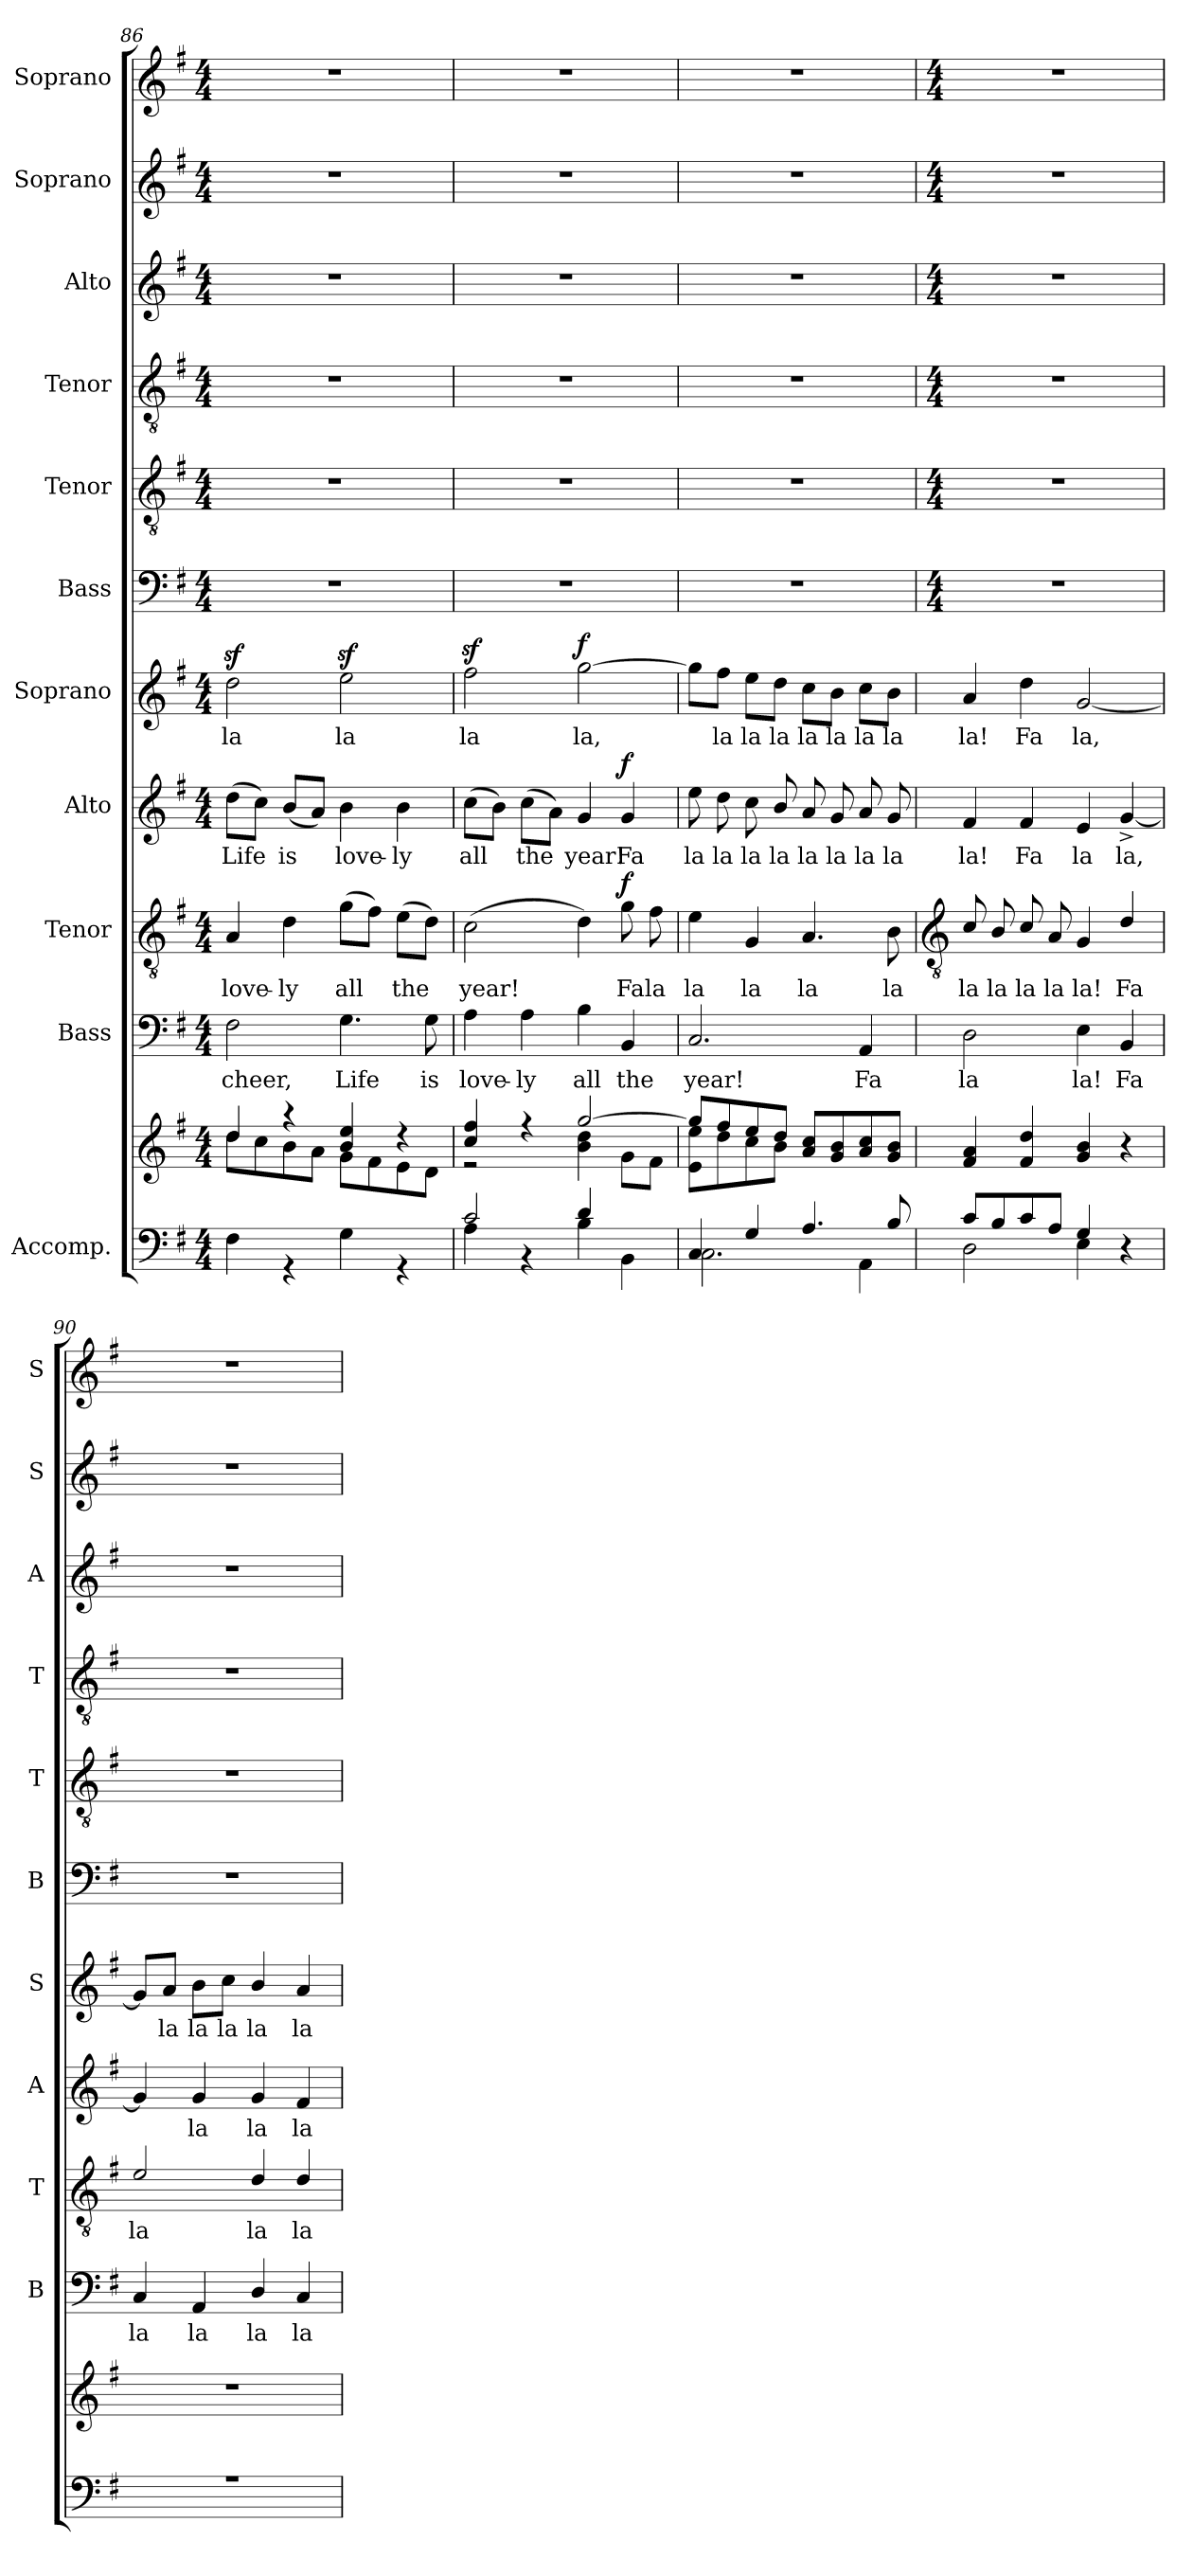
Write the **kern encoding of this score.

**kern	**kern	**kern	**text	**kern	**text	**dynam	**kern	**text	**dynam	**kern	**text	**dynam	**kern	**kern	**kern	**kern	**kern	**kern
*part11	*part11	*part10	*part10	*part9	*part9	*part9	*part8	*part8	*part8	*part7	*part7	*part7	*part6	*part5	*part4	*part3	*part2	*part1
*staff12	*staff11	*staff10	*staff10	*staff9	*staff9	*staff9	*staff8	*staff8	*staff8	*staff7	*staff7	*staff7	*staff6	*staff5	*staff4	*staff3	*staff2	*staff1
*I"Accomp.	*	*I"Bass	*	*I"Tenor	*	*	*I"Alto	*	*	*I"Soprano	*	*	*I"Bass	*I"Tenor	*I"Tenor	*I"Alto	*I"Soprano	*I"Soprano
*	*	*I'B	*	*I'T	*	*	*I'A	*	*	*I'S	*	*	*I'B	*I'T	*I'T	*I'A	*I'S	*I'S
*clefF4	*clefG2	*clefF4	*	*clefGv2	*	*	*clefG2	*	*	*clefG2	*	*	*clefF4	*clefGv2	*clefGv2	*clefG2	*clefG2	*clefG2
*k[f#]	*k[f#]	*k[f#]	*	*k[f#]	*	*	*k[f#]	*	*	*k[f#]	*	*	*k[f#]	*k[f#]	*k[f#]	*k[f#]	*k[f#]	*k[f#]
*G:	*G:	*G:	*	*G:	*	*	*G:	*	*	*G:	*	*	*G:	*G:	*G:	*G:	*G:	*G:
*M4/4	*M4/4	*M4/4	*	*M4/4	*	*	*M4/4	*	*	*M4/4	*	*	*M4/4	*M4/4	*M4/4	*M4/4	*M4/4	*M4/4
=86	=86	=86	=86	=86	=86	=86	=86	=86	=86	=86	=86	=86	=86	=86	=86	=86	=86	=86
*^	*^	*	*	*	*	*	*	*	*	*	*	*	*	*	*	*	*	*
!	!	!	!	!	!LO:LY:b	!	!LO:LY:b	!	!	!LO:LY:b	!	!	!LO:LY:b	!	!	!	!	!	!	!
1ryy	4F#\	4dd/	8ddL	2F#	cheer,	4A	love-	.	(>8ddL	Life	.	2ddz<	la	.	1r	1r	1r	1r	1r	1r
.	.	.	8cc	.	.	.	.	.	8ccJ)	.	.	.	.	.	.	.	.	.	.	.
!	!	!	!	!	!	!	!LO:LY:b	!	!	!LO:LY:b	!	!	!	!	!	!	!	!	!	!
.	4r	4r	8b	.	.	4d	-ly	.	(<8bL	is	.	.	.	.	.	.	.	.	.	.
.	.	.	8aJ	.	.	.	.	.	8aJ)	.	.	.	.	.	.	.	.	.	.	.
!	!	!	!	!	!LO:LY:b	!	!LO:LY:b	!	!	!LO:LY:b	!	!	!LO:LY:b	!	!	!	!	!	!	!
.	4G\	4b/ 4ee/	8g\L	4.G	Life	(>8gL	all	.	4b	love-	.	2eez<	la	.	.	.	.	.	.	.
.	.	.	8f#\	.	.	8f#J)	.	.	.	.	.	.	.	.	.	.	.	.	.	.
!	!	!	!	!	!	!	!LO:LY:b	!	!	!LO:LY:b	!	!	!	!	!	!	!	!	!	!
.	4r	4r	8e\	.	.	(>8eL	the	.	4b	-ly	.	.	.	.	.	.	.	.	.	.
!	!	!	!	!	!LO:LY:b	!	!	!	!	!	!	!	!	!	!	!	!	!	!	!
.	.	.	8d\J	8G	is	8dJ)	.	.	.	.	.	.	.	.	.	.	.	.	.	.
=87	=87	=87	=87	=87	=87	=87	=87	=87	=87	=87	=87	=87	=87	=87	=87	=87	=87	=87	=87	=87
!	!	!	!	!	!LO:LY:b	!	!LO:LY:b	!	!	!LO:LY:b	!	!	!LO:LY:b	!	!	!	!	!	!	!
2c/	4A\	4cc/ 4ff#/	2r	4A	love-	(>2c	year!	.	(>8ccL	all	.	2ff#z<	la	.	1r	1r	1r	1r	1r	1r
.	.	.	.	.	.	.	.	.	8bJ)	.	.	.	.	.	.	.	.	.	.	.
!	!	!	!	!	!LO:LY:b	!	!	!	!	!LO:LY:b	!	!	!	!	!	!	!	!	!	!
.	4r	4r	.	4A	-ly	.	.	.	(>8ccL	the	.	.	.	.	.	.	.	.	.	.
.	.	.	.	.	.	.	.	.	8aJ)	.	.	.	.	.	.	.	.	.	.	.
!	!	!	!	!	!LO:LY:b	!	!	!	!	!LO:LY:b	!	!	!LO:LY:b	!LO:DY:b	!	!	!	!	!	!
4d	4B\	[2gg/	4b 4dd	4B	all	4d)	.	.	4g	year!	.	[2gg	la,	f	.	.	.	.	.	.
!	!	!	!	!	!LO:LY:b	!	!LO:LY:b	!LO:DY:b	!	!LO:LY:b	!LO:DY:b	!	!	!	!	!	!	!	!	!
4ryy	4BB\	.	8g\L	4BB	the	8g	Fa	f	4g	Fa	f	.	.	.	.	.	.	.	.	.
!	!	!	!	!	!	!	!LO:LY:b	!	!	!	!	!	!	!	!	!	!	!	!	!
.	.	.	8f#\J	.	.	8f#	la	.	.	.	.	.	.	.	.	.	.	.	.	.
=88	=88	=88	=88	=88	=88	=88	=88	=88	=88	=88	=88	=88	=88	=88	=88	=88	=88	=88	=88	=88
!	!	!	!	!	!LO:LY:b	!	!LO:LY:b	!	!	!LO:LY:b	!	!	!	!	!	!	!	!	!	!
4C	2.C\	8gg/L]	8e\ 8ee\L	2.C	year!	4e	la	.	8ee	la	.	8gg\L]	.	.	1r	1r	1r	1r	1r	1r
!	!	!	!	!	!	!	!	!	!	!LO:LY:b	!	!	!LO:LY:b	!	!	!	!	!	!	!
.	.	8ff#/	8dd\	.	.	.	.	.	8dd	la	.	8ff#\J	la	.	.	.	.	.	.	.
!	!	!	!	!	!	!	!LO:LY:b	!	!	!LO:LY:b	!	!	!LO:LY:b	!	!	!	!	!	!	!
4G/	.	8ee/	8cc	.	.	4G	la	.	8cc	la	.	8ee\L	la	.	.	.	.	.	.	.
!	!	!	!	!	!	!	!	!	!	!LO:LY:b	!	!	!LO:LY:b	!	!	!	!	!	!	!
.	.	8dd/J	8bJ	.	.	.	.	.	8b/	la	.	8dd\J	la	.	.	.	.	.	.	.
!	!	!	!	!	!	!	!LO:LY:b	!	!	!LO:LY:b	!	!	!LO:LY:b	!	!	!	!	!	!	!
4.A/	.	8a 8ccL	2ryy	.	.	4.A	la	.	8a	la	.	8cc\L	la	.	.	.	.	.	.	.
!	!	!	!	!	!	!	!	!	!	!LO:LY:b	!	!	!LO:LY:b	!	!	!	!	!	!	!
.	.	8g 8b	.	.	.	.	.	.	8g	la	.	8b\J	la	.	.	.	.	.	.	.
!	!	!	!	!	!LO:LY:b	!	!	!	!	!LO:LY:b	!	!	!LO:LY:b	!	!	!	!	!	!	!
.	4AA\	8a 8cc	.	4AA	Fa	.	.	.	8a	la	.	8cc\L	la	.	.	.	.	.	.	.
!	!	!	!	!	!	!	!LO:LY:b	!	!	!LO:LY:b	!	!	!LO:LY:b	!	!	!	!	!	!	!
8B/	.	8g 8bJ	.	.	.	8B	la	.	8g	la	.	8b\J	la	.	.	.	.	.	.	.
*	*	*v	*v	*	*	*	*	*	*	*	*	*	*	*	*	*	*	*	*	*
!!LO:LB:g=z
=89	=89	=89	=89	=89	=89	=89	=89	=89	=89	=89	=89	=89	=89	=89	=89	=89	=89	=89	=89
*	*	*	*	*	*clefGv2	*	*	*	*	*	*	*	*	*	*	*	*	*	*
*	*	*	*	*	*	*	*	*	*	*	*	*	*	*M4/4	*M4/4	*M4/4	*M4/4	*M4/4	*M4/4
!	!	!	!	!LO:LY:b	!	!LO:LY:b	!	!	!LO:LY:b	!	!	!LO:LY:b	!	!	!	!	!	!	!
*	*	*	*	*	*^	*	*	*	*	*	*	*	*	*	*	*	*	*	*
8c/L	2D\	4f# 4a	2D	la	8c	1ryy	la	.	4f#	la!	.	4a	la!	.	1r	1r	1r	1r	1r	1r
!	!	!	!	!	!	!	!LO:LY:b	!	!	!	!	!	!	!	!	!	!	!	!	!
8B/	.	.	.	.	8B	.	la	.	.	.	.	.	.	.	.	.	.	.	.	.
!	!	!	!	!	!	!	!LO:LY:b	!	!	!LO:LY:b	!	!	!LO:LY:b	!	!	!	!	!	!	!
8c/	.	4f# 4dd	.	.	8c	.	la	.	4f#	Fa	.	4dd	Fa	.	.	.	.	.	.	.
!	!	!	!	!	!	!	!LO:LY:b	!	!	!	!	!	!	!	!	!	!	!	!	!
8A/J	.	.	.	.	8A	.	la	.	.	.	.	.	.	.	.	.	.	.	.	.
!	!	!	!	!LO:LY:b	!	!	!LO:LY:b	!	!	!LO:LY:b	!	!	!LO:LY:b	!	!	!	!	!	!	!
4G/	4E\	4g 4b	4E	la!	4G	.	la!	.	4e	la	.	[2g	la,	.	.	.	.	.	.	.
!	!	!	!	!LO:LY:b	!	!	!LO:LY:b	!	!	!LO:LY:b	!	!	!	!	!	!	!	!	!	!
4r	4ryy	4r	4BB	Fa	4d	.	Fa	.	[4g^	la,	.	.	.	.	.	.	.	.	.	.
=90	=90	=90	=90	=90	=90	=90	=90	=90	=90	=90	=90	=90	=90	=90	=90	=90	=90	=90	=90	=90
!	!	!	!	!LO:LY:b	!	!	!LO:LY:b	!	!	!	!	!	!	!	!	!	!	!	!	!
1r	1ryy	1r	4C	la	2e	1ryy	la	.	4g]	.	.	8g/L]	.	.	1r	1r	1r	1r	1r	1r
!	!	!	!	!	!	!	!	!	!	!	!	!	!LO:LY:b	!	!	!	!	!	!	!
.	.	.	.	.	.	.	.	.	.	.	.	8a/J	la	.	.	.	.	.	.	.
!	!	!	!	!LO:LY:b	!	!	!	!	!	!LO:LY:b	!	!	!LO:LY:b	!	!	!	!	!	!	!
.	.	.	4AA	la	.	.	.	.	4g	la	.	8b\L	la	.	.	.	.	.	.	.
!	!	!	!	!	!	!	!	!	!	!	!	!	!LO:LY:b	!	!	!	!	!	!	!
.	.	.	.	.	.	.	.	.	.	.	.	8cc\J	la	.	.	.	.	.	.	.
!	!	!	!	!LO:LY:b	!	!	!LO:LY:b	!	!	!LO:LY:b	!	!	!LO:LY:b	!	!	!	!	!	!	!
.	.	.	4D/	la	4d	.	la	.	4g	la	.	4b/	la	.	.	.	.	.	.	.
!	!	!	!	!LO:LY:b	!	!	!LO:LY:b	!	!	!LO:LY:b	!	!	!LO:LY:b	!	!	!	!	!	!	!
.	.	.	4C	la	4d	.	la	.	4f#	la	.	4a	la	.	.	.	.	.	.	.
*v	*v	*	*	*	*v	*v	*	*	*	*	*	*	*	*	*	*	*	*	*	*
=	=	=	=	=	=	=	=	=	=	=	=	=	=	=	=	=	=	=
*-	*-	*-	*-	*-	*-	*-	*-	*-	*-	*-	*-	*-	*-	*-	*-	*-	*-	*-
